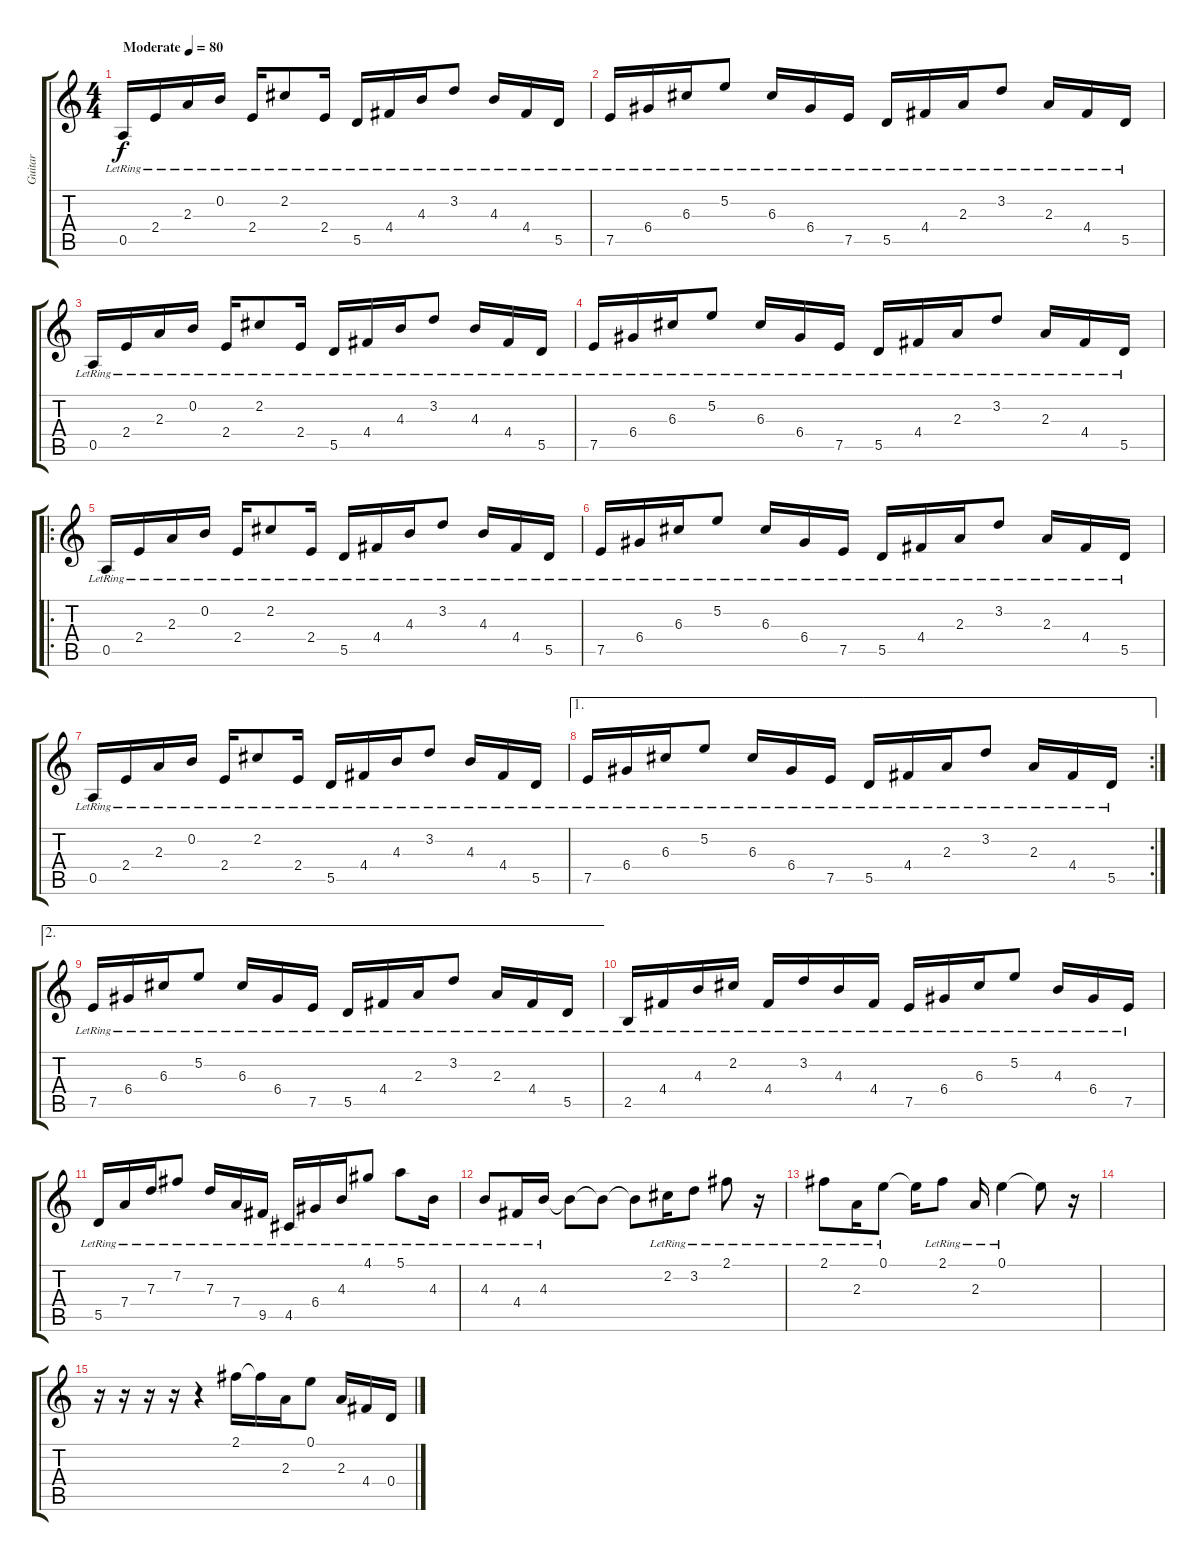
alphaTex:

\track ("Guitar" "Guitar") {instrument acousticguitarsteel}
\staff {score tabs}
\tuning (E4 B3 G3 D3 A2 E2) {hide}
\ts (4 4)
\tempo (80 "Moderate")
\clef g2
\ks c
0.5{lr}.16{dy f instrument acousticguitarsteel} 2.4{lr}.16 2.3{lr}.16 0.2{lr}.16 2.4{lr}.16 2.2{lr}.8 2.4{lr}.16 5.5{lr}.16 4.4{lr}.16 4.3{lr}.16 3.2{lr}.8 4.3{lr}.16 4.4{lr}.16 5.5{lr}.16 |
7.5{lr}.16 6.4{lr}.16 6.3{lr}.16 5.2{lr}.8 6.3{lr}.16 6.4{lr}.16 7.5{lr}.16 5.5{lr}.16 4.4{lr}.16 2.3{lr}.16 3.2{lr}.8 2.3{lr}.16 4.4{lr}.16 5.5{lr}.16 |
0.5{lr}.16 2.4{lr}.16 2.3{lr}.16 0.2{lr}.16 2.4{lr}.16 2.2{lr}.8 2.4{lr}.16 5.5{lr}.16 4.4{lr}.16 4.3{lr}.16 3.2{lr}.8 4.3{lr}.16 4.4{lr}.16 5.5{lr}.16 |
7.5{lr}.16 6.4{lr}.16 6.3{lr}.16 5.2{lr}.8 6.3{lr}.16 6.4{lr}.16 7.5{lr}.16 5.5{lr}.16 4.4{lr}.16 2.3{lr}.16 3.2{lr}.8 2.3{lr}.16 4.4{lr}.16 5.5{lr}.16 |
\ro
0.5{lr}.16 2.4{lr}.16 2.3{lr}.16 0.2{lr}.16 2.4{lr}.16 2.2{lr}.8 2.4{lr}.16 5.5{lr}.16 4.4{lr}.16 4.3{lr}.16 3.2{lr}.8 4.3{lr}.16 4.4{lr}.16 5.5{lr}.16 |
7.5{lr}.16 6.4{lr}.16 6.3{lr}.16 5.2{lr}.8 6.3{lr}.16 6.4{lr}.16 7.5{lr}.16 5.5{lr}.16 4.4{lr}.16 2.3{lr}.16 3.2{lr}.8 2.3{lr}.16 4.4{lr}.16 5.5{lr}.16 |
0.5{lr}.16 2.4{lr}.16 2.3{lr}.16 0.2{lr}.16 2.4{lr}.16 2.2{lr}.8 2.4{lr}.16 5.5{lr}.16 4.4{lr}.16 4.3{lr}.16 3.2{lr}.8 4.3{lr}.16 4.4{lr}.16 5.5{lr}.16 |
\ae 1
\rc 2
7.5{lr}.16 6.4{lr}.16 6.3{lr}.16 5.2{lr}.8 6.3{lr}.16 6.4{lr}.16 7.5{lr}.16 5.5{lr}.16 4.4{lr}.16 2.3{lr}.16 3.2{lr}.8 2.3{lr}.16 4.4{lr}.16 5.5{lr}.16 |
\ae 2
7.5{lr}.16 6.4{lr}.16 6.3{lr}.16 5.2{lr}.8 6.3{lr}.16 6.4{lr}.16 7.5{lr}.16 5.5{lr}.16 4.4{lr}.16 2.3{lr}.16 3.2{lr}.8 2.3{lr}.16 4.4{lr}.16 5.5{lr}.16 |
2.5{lr}.16 4.4{lr}.16 4.3{lr}.16 2.2{lr}.16 4.4{lr}.16 3.2{lr}.16 4.3{lr}.16 4.4{lr}.16 7.5{lr}.16 6.4{lr}.16 6.3{lr}.16 5.2{lr}.8 4.3{lr}.16 6.4{lr}.16 7.5{lr}.16 |
5.5{lr}.16 7.4{lr}.16 7.3{lr}.16 7.2{lr}.8 7.3{lr}.16 7.4{lr}.16 9.5{lr}.16 4.5{lr}.16 6.4{lr}.16 4.3{lr}.16 4.1{lr}.8 5.1{lr}.8 4.3{lr}.16 |
4.3{lr}.8 4.4{lr}.16 4.3{lr}.16 4.3{t}.8 4.3{t}.8 4.3{t}.8 2.2{lr}.16 3.2{lr}.8 2.1{lr}.8 r.16 |
2.1{lr}.8 2.3{lr}.16 0.1{lr}.8 0.1{t}.16 2.1{lr}.8 2.3{lr}.16 0.1{lr}.4 0.1{t}.8 r.16 |
|
r.16 r.16 r.16 r.16 r.4 2.1.16 2.1{t}.16 2.3.16 0.1.8 2.3.16 4.4.16 0.4.16
